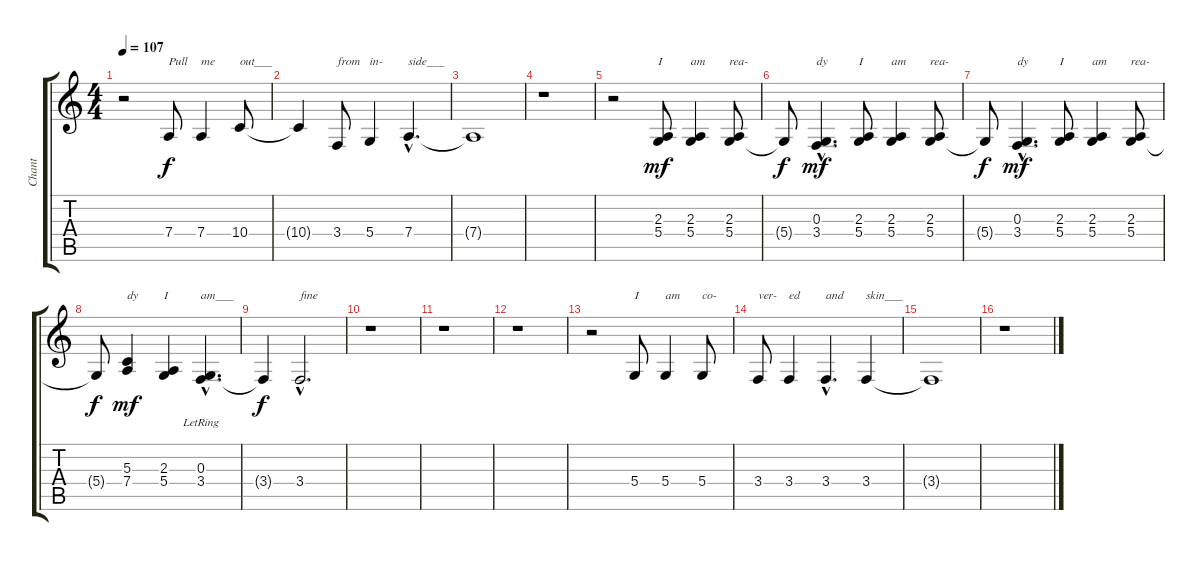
\track ("Chant" "Chant") {instrument sopranosax}
\staff {score tabs}
\tuning (E4 B3 G3 D3 A2 E2) {hide}
\ts (4 4)
\tempo 107
\clef g2
\ks c
r.2{dy f} 7.4.8{txt "Pull"} 7.4.4{txt "me"} 10.4.8{txt "out___"} |
10.4{t}.4 3.4.8{txt "from"} 5.4.4{txt "in-"} 7.4{hac}.4{d txt "side___"} |
7.4{t}.1 |
r.1 |
r.2 (2.3 5.4).8{txt "I" dy mf} (2.3 5.4).4{txt "am"} (2.3 5.4).8{txt "rea-"} |
5.4{t}.8{dy f} (0.3{hac} 3.4{hac}).4{d txt "dy" dy mf} (2.3 5.4).8{txt "I"} (2.3 5.4).4{txt "am"} (2.3 5.4).8{txt "rea-"} |
5.4{t}.8{dy f} (0.3{hac} 3.4{hac}).4{d txt "dy" dy mf} (2.3 5.4).8{txt "I"} (2.3 5.4).4{txt "am"} (2.3 5.4).8{txt "rea-"} |
5.4{t}.8{dy f} (5.3 7.4).4{txt "dy" dy mf} (2.3 5.4).4{txt "I"} (0.3{hac lr} 3.4{hac}).4{d txt "am___"} |
3.4{t}.4{dy f} 3.4{hac}.2{d txt "fine"} |
r.1 |
r.1 |
r.1 |
r.2 5.4.8{txt "I"} 5.4.4{txt "am"} 5.4.8{txt "co-"} |
3.4.8{txt "ver-"} 3.4.4{txt "ed"} 3.4{hac}.4{d txt "and"} 3.4.4{txt "skin___"} |
3.4{t}.1 |
r.1
